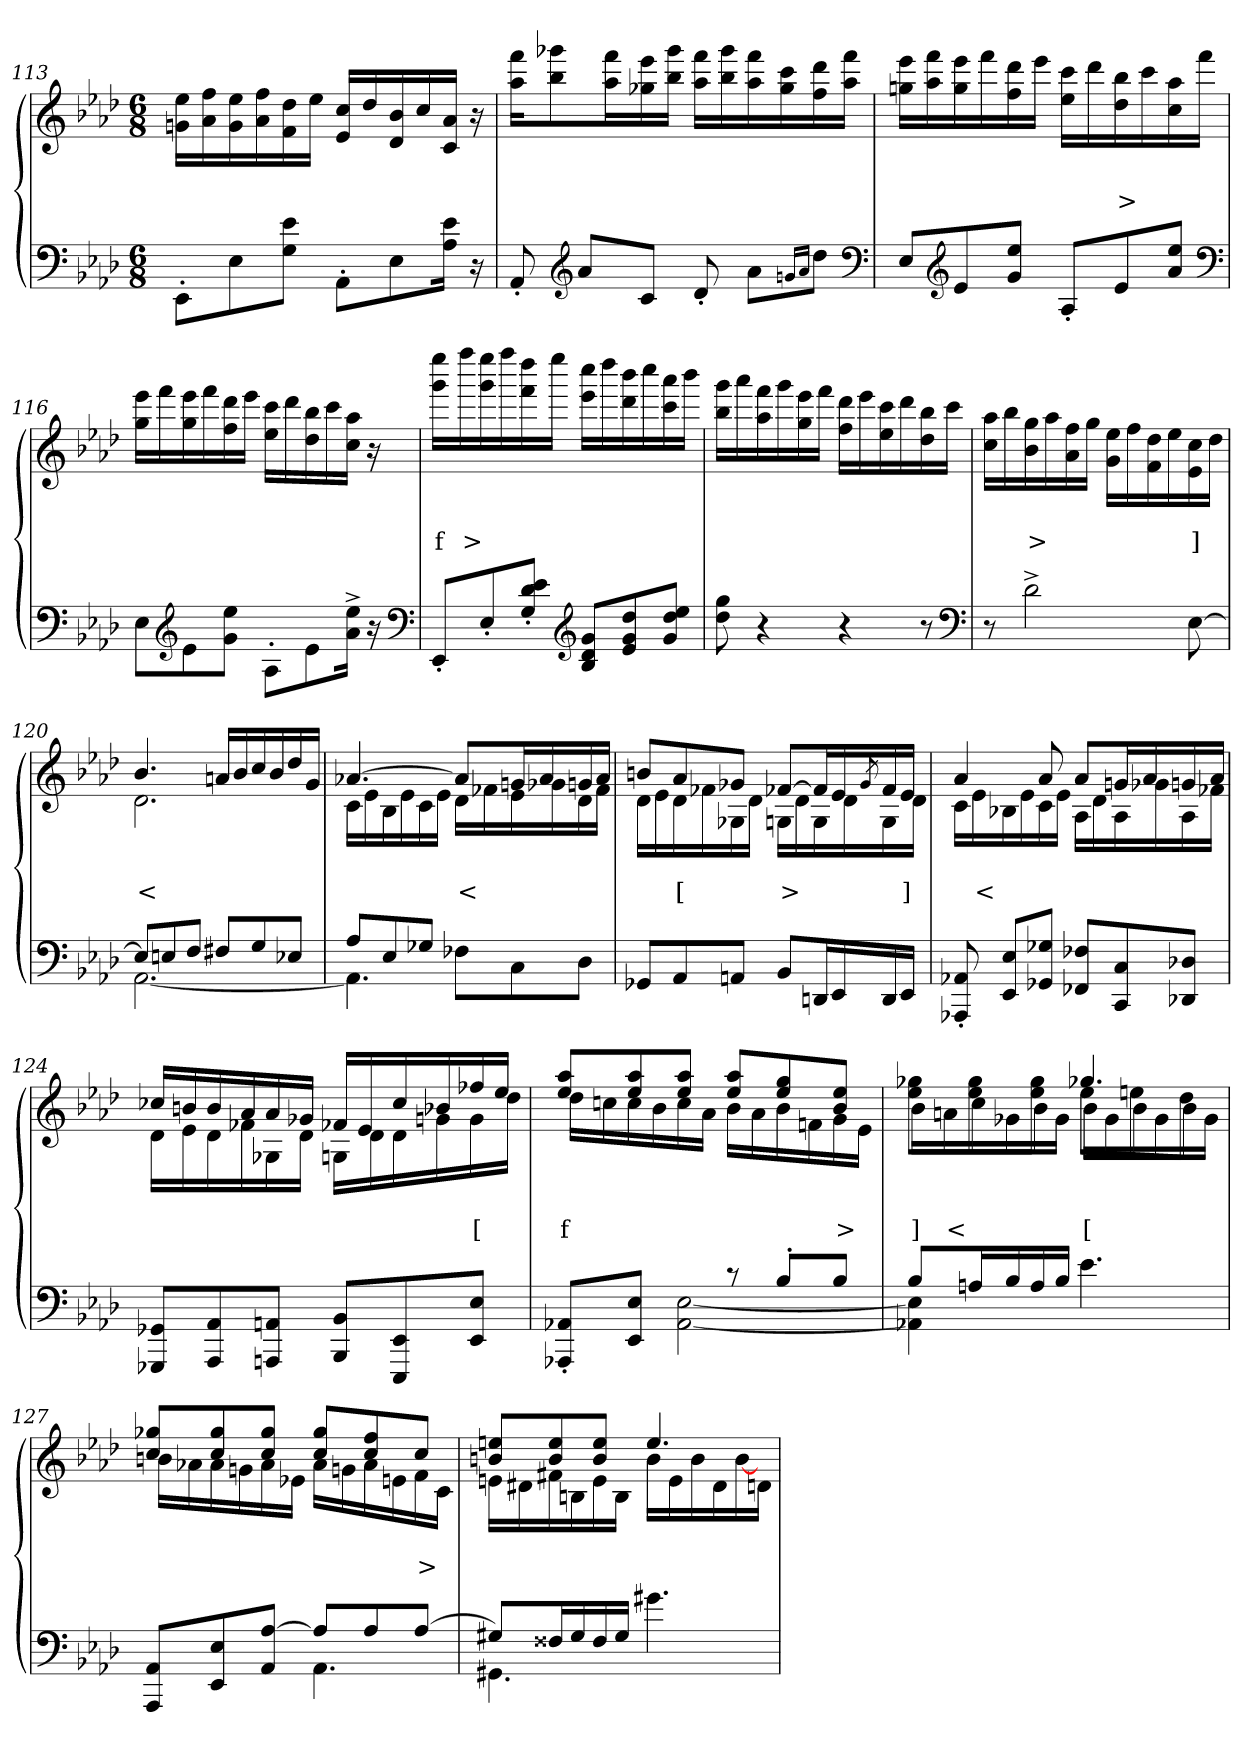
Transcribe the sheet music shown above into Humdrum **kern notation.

**kern	**kern	**text	**text
*part2	*part1	*part1	*part1
*staff2	*staff1	*staff1	*staff1
*clefF4	*clefG2	*	*
*k[b-e-a-d-]	*k[b-e-a-d-]	*	*
*M6/8	*M6/8	*	*
=113	=113	=113	=113
8EE-'>L	16ee- 16gnLL	.	.
.	16ff 16a-	.	.
8E-	16ee- 16g	.	.
.	16ff 16a-	.	.
8e- 8GJ	16dd- 16f	.	.
.	16ee-JJ	.	.
8AA-'>L	16cc 16e-LL	.	.
.	16dd-	.	.
8E-	16b- 16d-	.	.
.	16cc	.	.
16e- 16A-Jk	16a- 16cJJ	.	.
16r	16r	.	.
=114	=114	=114	=114
8AA-'>	16fff 16aa-KL	.	.
.	8ggg-X 8bb-	.	.
*clefG2	*	*	*
8a-L	.	.	.
.	16fff 16aa-L	.	.
8cJ	16eee- 16gg-	.	.
.	16ggg- 16bb-JJ	.	.
8d-'>	16fff 16aa-LL	.	.
.	16ggg- 16bb-	.	.
8a-L	16fff 16aa-	.	.
.	16ccc 16gg-	.	.
16qqgn/L	.	.	.
16qqa-/J	.	.	.
8dd-J	16ddd- 16ff	.	.
.	16fff 16aa-JJ	.	.
*clefF4	*	*	*
=115	=115	=115	=115
8E-L	16eee- 16ggnLL	.	.
.	16fff 16aa-	.	.
*clefG2	*	*	*
8e-	16eee- 16gg	.	.
.	16fff	.	.
8ee- 8gJ	16ddd- 16ff	.	.
.	16eee-JJ	.	.
8A-'>/L	16ccc 16ee-LL	.	.
.	16ddd-	.	.
8e-/	16bb- 16dd-	.	>
.	16ccc	.	.
8ee-/ 8a-/J	16aa- 16cc	.	.
.	16fffJJ	.	.
*clefF4	*	*	*
=116	=116	=116	=116
8E-\L	16eee- 16ggLL	.	.
.	16fff	.	.
*clefG2	*	*	*
8e-\	16eee- 16gg	.	.
.	16fff	.	.
8ee-\ 8g\J	16ddd- 16ff	.	.
.	16eee-JJ	.	.
8A-'>\L	16ccc 16ee-LL	.	.
.	16ddd-	.	.
8e-	16bb- 16dd-	.	.
.	16ccc	.	.
16ee-^> 16a-^>Jk	16aa- 16ccJJ	.	.
16r	16r	.	.
*clefF4	*	*	*
=117	=117	=117	=117
8EE-'>/L	16eeee- 16gggLL	.	f
.	16ffff	.	>
8E-'>	16eeee- 16ggg	.	.
.	16ffff	.	.
8e-/'> 8d-/'> 8G/'>J	16dddd- 16fff	.	.
.	16eeee-JJ	.	.
*clefG2	*	*	*
8g 8d- 8B-L	16cccc 16eee-LL	.	.
.	16dddd-	.	.
8dd- 8g 8e-	16bbb- 16ddd-	.	.
.	16cccc	.	.
8ee- 8dd- 8gJ	16aaa- 16ccc	.	.
.	16bbb-JJ	.	.
=118	=118	=118	=118
8gg 8dd-	16ggg 16bb-LL	.	.
.	16aaa-	.	.
4r	16fff 16aa-	.	.
.	16ggg	.	.
.	16eee- 16gg	.	.
.	16fffJJ	.	.
4r	16ddd- 16ffLL	.	.
.	16eee-	.	.
.	16ccc 16ee-	.	.
.	16ddd-	.	.
8r	16bb- 16dd-	.	.
.	16cccJJ	.	.
*clefF4	*	*	*
=119	=119	=119	=119
8r	16aa- 16ccLL	.	.
.	16bb-	.	.
2d-^>\	16gg 16b-	.	>
.	16aa-	.	.
.	16ff 16a-	.	.
.	16ggJJ	.	.
.	16ee- 16gLL	.	.
.	16ff	.	.
.	16dd- 16f	.	.
.	16ee-	.	.
[8E-\	16cc 16e-	.	]
.	16dd-JJ	.	.
=120	=120	=120	=120
*^	*^	*	*
8E-L]	[2.AA-	4.b-	2.d-	.	<
8En	.	.	.	.	.
8FJ	.	.	.	.	.
8F#XL	.	16anLL	.	.	.
.	.	16b-	.	.	.
8G	.	16cc	.	.	.
.	.	16b-	.	.	.
8E-XJ	.	16dd-	.	.	.
.	.	16gJJ	.	.	.
=121	=121	=121	=121	=121	=121
8A-L	4.AA-]	[4.a-X	16cLL	.	.
.	.	.	16e-	.	.
8E-	.	.	16B-	.	.
.	.	.	16e-	.	.
8G-XJ	.	.	16c	.	.
.	.	.	16e-JJ	.	.
8F-XL	4.ryy	8a-L]	16d-LL	.	<
.	.	.	16f-X	.	.
8C	.	16gnL	16e-	.	.
.	.	16a-	16g-X	.	.
8D-J	.	16gn	16d-	.	.
.	.	16a-JJ	16f-JJ	.	.
*v	*v	*	*	*	*
=122	=122	=122	=122	=122
8GG-X/L	8bnL	16d-LL	.	.
.	.	16e-	.	.
8AA-	8a-	16d-	.	[
.	.	16f-	.	.
8AAn/J	8g-XJ	16G-	.	.
.	.	16d-JJ	.	.
8BB-L	[8f-XL	16GnLL	.	>
.	.	16d-	.	.
16DDnL	16f-L]	16G	.	.
16EE-	16e-	16d-	.	.
.	8qg-/	.	.	.
16DD	16f-	16G	.	.
16EE-JJ	16e-JJ	16d-JJ	.	]
=123	=123	=123	=123	=123
8AA-X'> 8AAA-X'>	4a-	16cLL	.	.
.	.	16e-	.	<
8E- 8EE-L	.	16B-X	.	.
.	.	16e-	.	.
8G-X 8GG-XJ	8a-	16c	.	.
.	.	16e-JJ	.	.
8F-X/ 8FF-X/L	8a-L	16A-LL	.	.
.	.	16d-	.	.
8C/ 8CC/	16gnL	16A-	.	.
.	16a-	16g-X	.	.
8D-X 8DD-XJ	16gn	16A-	.	.
.	16a-JJ	16f-XJJ	.	.
=124	=124	=124	=124	=124
8GG-X 8GGG-XL	16cc-XLL	16d-LL	.	.
.	16bn	16e-	.	.
8AA- 8AAA-	16b	16d-	.	.
.	16a-	16f-	.	.
8AAn 8AAAnJ	16a-	16G-	.	.
.	16g-XJJ	16d-JJ	.	.
8BB- 8BBB-L	16f-XLL	16GnLL	.	.
.	16e-	16d-	.	.
8EE- 8EEE-	16cc-	16d-	.	.
.	16b-X	16gn	.	.
8E- 8EE-J	16ff-	16g	.	[
.	16ee-JJ	16dd-JJ	.	.
=125	=125	=125	=125	=125
*^	*	*	*	*
8AA-X'> 8AAA-X'>L	4ryy	8aa- 8ee-L	16dd-LL	.	f
.	.	.	16ccn	.	.
8E- 8EE-J	.	8aa- 8ee-	16cc	.	.
.	.	.	16b-	.	.
8ryy	[2E-\ [2AA-	8aa- 8ee-J	16cc	.	.
.	.	.	16a-JJ	.	.
8r	.	8aa- 8ee-L	16b-LL	.	.
.	.	.	16a-	.	.
8B-'>L	.	8gg 8ee-	16b-	.	.
.	.	.	16fn	.	.
8B-J	.	8ee- 8b-J	16g	.	>
.	.	.	16e-JJ	.	.
=126	=126	=126	=126	=126	=126
*	*	*	*^	*	*
8B-L	4E-] 4AA-X]	4.ryy	8gg- 8ee-L	16b-\LL	.	]
.	.	.	.	16an\	.	<
16AnL	.	.	8gg- 8ee-	16cc\	.	.
16B-	.	.	.	16g-\	.	.
16A	2ryy	.	8gg- 8ee-J	16b-\	.	.
16B-JJ	.	.	.	16g-\JJ	.	.
4.e-\	.	4.gg-X	8ee-L	16b-\LL	.	[
.	.	.	.	16g-\	.	.
.	.	.	8een	16b-\	.	.
.	.	.	.	16g-\	.	.
.	.	.	8dd-J	16b-\	.	.
.	.	.	.	16g-\JJ	.	.
*	*	*	*v	*v	*	*
=127	=127	=127	=127	=127	=127
8AA- 8AAA-L	4.ryy	8gg-X 8ccL	16bnLL	.	.
.	.	.	16a-X	.	.
8E- 8EE-	.	8gg- 8cc	16a-	.	.
.	.	.	16gn	.	.
[8A- 8AA-J	.	8gg- 8ccJ	16a-	.	.
.	.	.	16e-XJJ	.	.
8A-L]	4.AA-	8gg- 8ccL	16a-LL	.	.
.	.	.	16gn	.	.
8A-	.	8ff 8cc	16a-	.	.
.	.	.	16en	.	.
[8A-J	.	8ccJ	16f	.	>
.	.	.	16cJJ	.	.
=128	=128	=128	=128	=128	=128
8G#XL]	4.GG#	8een 8bnL	16enLL	.	.
.	.	.	16d#X	.	.
16F##XL	.	8ee/ 8b/	16f#X	.	.
16G#	.	.	16Bn	.	.
16F##	.	8ee/ 8b/J	16e	.	.
16G#JJ	.	.	16BJJ	.	.
4.ryy	4.g#	4.ee	16bLL	.	.
.	.	.	16e	.	.
.	.	.	16b	.	.
.	.	.	16d#	.	.
.	.	.	[16b	.	.
.	.	.	16dnJJ	.	.
*v	*v	*	*	*	*
*	*v	*v	*	*
=	=	=	=
*-	*-	*-	*-
